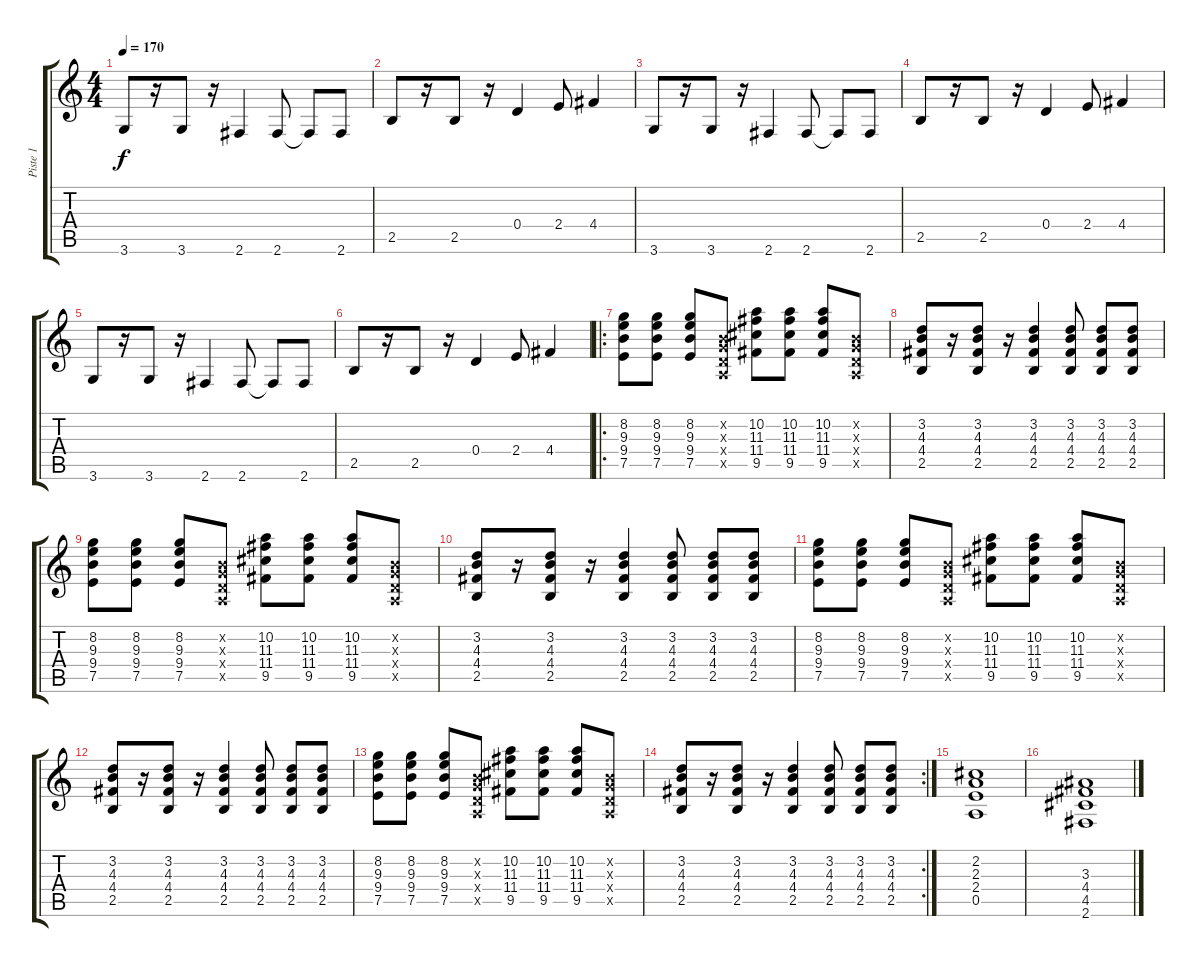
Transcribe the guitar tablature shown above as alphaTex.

\track ("Piste 1" "Piste 1") {instrument electricguitarjazz}
\staff {score tabs}
\tuning (E4 B3 G3 D3 A2 E2) {hide}
\ts (4 4)
\tempo 170
\clef g2
\ks c
3.6.8{dy f} r.16 3.6.8 r.16 2.6.4 2.6.8 2.6{t}.8 2.6.8 |
2.5.8 r.16 2.5.8 r.16 0.4.4 2.4.8 4.4.4 |
3.6.8 r.16 3.6.8 r.16 2.6.4 2.6.8 2.6{t}.8 2.6.8 |
2.5.8 r.16 2.5.8 r.16 0.4.4 2.4.8 4.4.4 |
3.6.8 r.16 3.6.8 r.16 2.6.4 2.6.8 2.6{t}.8 2.6.8 |
2.5.8 r.16 2.5.8 r.16 0.4.4 2.4.8 4.4.4 |
\ro
(8.2 9.3 9.4 7.5).8 (8.2 9.3 9.4 7.5).8 (8.2 9.3 9.4 7.5).8 (0.2{x} 0.3{x} 0.4{x} 0.5{x}).8 (10.2 11.3 11.4 9.5).8 (10.2 11.3 11.4 9.5).8 (10.2 11.3 11.4 9.5).8 (0.2{x} 0.3{x} 0.4{x} 0.5{x}).8 |
(3.2 4.3 4.4 2.5).8 r.16 (3.2 4.3 4.4 2.5).8 r.16 (3.2 4.3 4.4 2.5).4 (3.2 4.3 4.4 2.5).8 (3.2 4.3 4.4 2.5).8 (3.2 4.3 4.4 2.5).8 |
(8.2 9.3 9.4 7.5).8 (8.2 9.3 9.4 7.5).8 (8.2 9.3 9.4 7.5).8 (0.2{x} 0.3{x} 0.4{x} 0.5{x}).8 (10.2 11.3 11.4 9.5).8 (10.2 11.3 11.4 9.5).8 (10.2 11.3 11.4 9.5).8 (0.2{x} 0.3{x} 0.4{x} 0.5{x}).8 |
(3.2 4.3 4.4 2.5).8 r.16 (3.2 4.3 4.4 2.5).8 r.16 (3.2 4.3 4.4 2.5).4 (3.2 4.3 4.4 2.5).8 (3.2 4.3 4.4 2.5).8 (3.2 4.3 4.4 2.5).8 |
(8.2 9.3 9.4 7.5).8 (8.2 9.3 9.4 7.5).8 (8.2 9.3 9.4 7.5).8 (0.2{x} 0.3{x} 0.4{x} 0.5{x}).8 (10.2 11.3 11.4 9.5).8 (10.2 11.3 11.4 9.5).8 (10.2 11.3 11.4 9.5).8 (0.2{x} 0.3{x} 0.4{x} 0.5{x}).8 |
(3.2 4.3 4.4 2.5).8 r.16 (3.2 4.3 4.4 2.5).8 r.16 (3.2 4.3 4.4 2.5).4 (3.2 4.3 4.4 2.5).8 (3.2 4.3 4.4 2.5).8 (3.2 4.3 4.4 2.5).8 |
(8.2 9.3 9.4 7.5).8 (8.2 9.3 9.4 7.5).8 (8.2 9.3 9.4 7.5).8 (0.2{x} 0.3{x} 0.4{x} 0.5{x}).8 (10.2 11.3 11.4 9.5).8 (10.2 11.3 11.4 9.5).8 (10.2 11.3 11.4 9.5).8 (0.2{x} 0.3{x} 0.4{x} 0.5{x}).8 |
\rc 2
(3.2 4.3 4.4 2.5).8 r.16 (3.2 4.3 4.4 2.5).8 r.16 (3.2 4.3 4.4 2.5).4 (3.2 4.3 4.4 2.5).8 (3.2 4.3 4.4 2.5).8 (3.2 4.3 4.4 2.5).8 |
(2.2 2.3 2.4 0.5).1 |
(3.3 4.4 4.5 2.6).1
